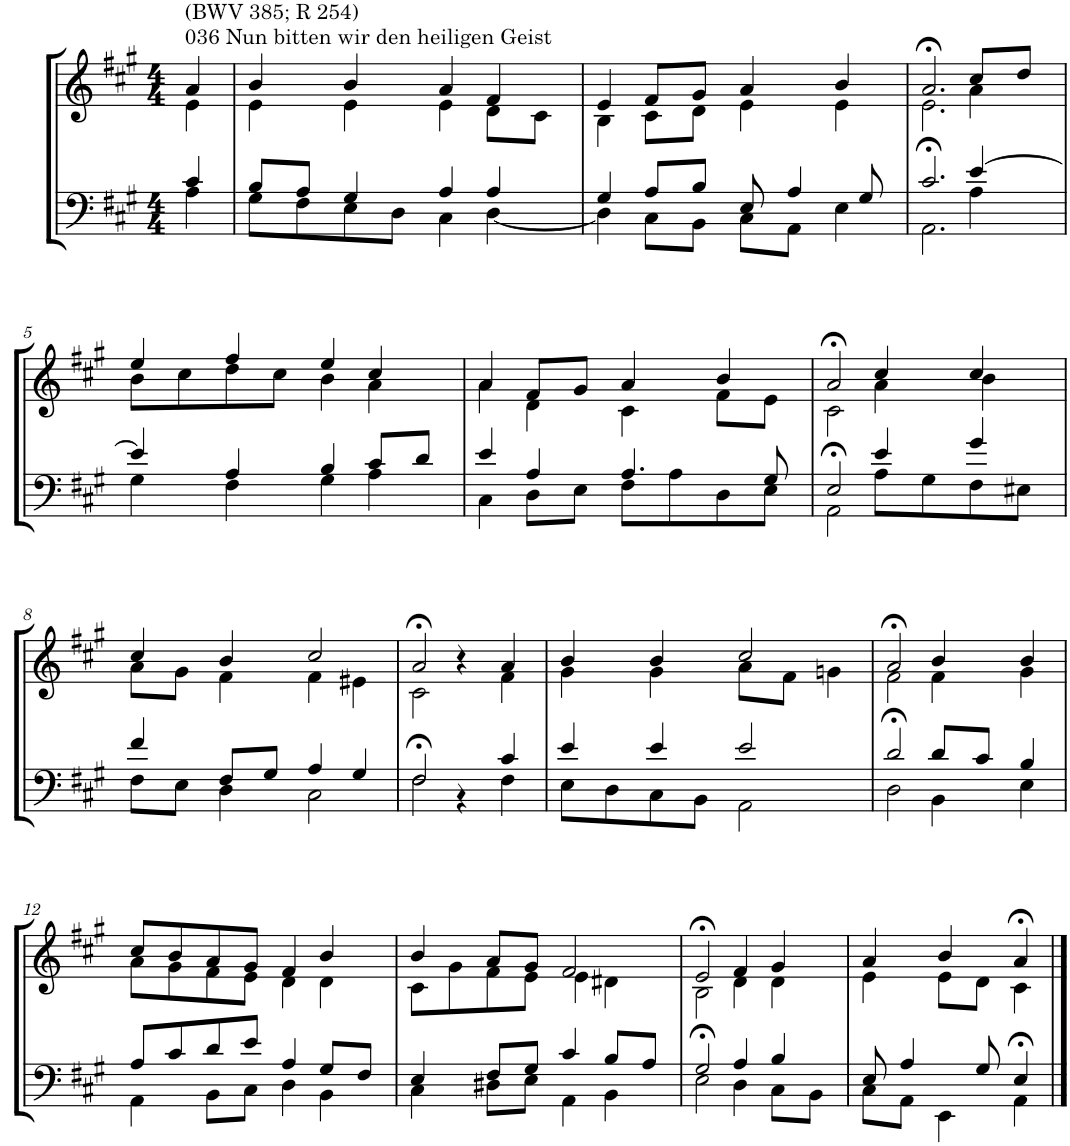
**kern	**kern
*part2	*part1
*staff2	*staff1
*I"Tenor/Baß	*I"Sopran/Alt
*clefF4	*clefG2
*k[f#c#g#]	*k[f#c#g#]
*M4/4	*M4/4
=1	=1
*^	*^
!	!	!LO:TX:a:t=036 Nun bitten wir den heiligen Geist	!
!	!	!LO:TX:a:t=(BWV 385; R 254)	!
4c#/	4A\	4a/	4e\
=2	=2	=2	=2
8B/L	8G#\L	4b/	4e\
8A/J	8F#\	.	.
4G#/	8E\	4b/	4e\
.	8D\J	.	.
4A/	4C#\	4a/	4e\
4A/	[4D\	4f#/	8d\L
.	.	.	8c#\J
=3	=3	=3	=3
4G#/	4D\]	4e/	4B\
8A/L	8C#\L	8f#/L	8c#\L
8B/J	8BB\J	8g#/J	8d\J
8E/	8C#\L	4a/	4e\
4A/	8AA\J	.	.
.	4E\	4b/	4e\
8G#/	.	.	.
=4	=4	=4	=4
2.c#/	2.AA>\	2.a>/	2.e\
[4e/	4A\	8cc#/L	4a\
.	.	8dd/J	.
!!LO:LB:g=z	!!
=5	=5	=5	=5
4e/]	4G#\	4ee/	8b\L
.	.	.	8cc#\
4A/	4F#\	4ff#/	8dd\
.	.	.	8cc#\J
4B/	4G#\	4ee/	4b\
8c#/L	4A\	4cc#/	4a\
8d/J	.	.	.
=6	=6	=6	=6
4e/	4C#\	4a/	4a\
4A/	8D\L	8f#/L	4d\
.	8E\J	8g#/J	.
4.A/	8F#\L	4a/	4c#\
.	8A\	.	.
.	8D\	4b/	8f#\L
8G#/	8E\J	.	8e\J
=7	=7	=7	=7
2E/	2AA>\	2a>/	2c#\
4e/	8A\L	4cc#/	4a\
.	8G#\	.	.
4g#/	8F#\	4cc#/	4b\
.	8E#X\J	.	.
!!LO:LB:g=z	!!
=8	=8	=8	=8
4f#/	8F#\L	4cc#/	8a\L
.	8E\J	.	8g#\J
8F#/L	4D\	4b/	4f#\
8G#/J	.	.	.
4A/	2C#\	2cc#/	4f#\
4G#/	.	.	4e#X\
=9	=9	=9	=9
2F#/	2F#>\	2a>/	2c#\
4ryy	4r	4r	4ryy
4c#/	4F#\	4a/	4f#\
=10	=10	=10	=10
4e/	8E\L	4b/	4g#\
.	8D\	.	.
4e/	8C#\	4b/	4g#\
.	8BB\J	.	.
2e/	2AA\	2cc#/	8a\L
.	.	.	8f#\J
.	.	.	4gn\
=11	=11	=11	=11
2d/	2D>\	2a>/	2f#\
8d/L	4BB\	4b/	4f#\
8c#/J	.	.	.
4B/	4E\	4b/	4g#\
!!LO:LB:g=z	!!
=12	=12	=12	=12
8A/L	4AA\	8cc#/L	8a\L
8c#/	.	8b/	8g#\
8d/	8BB\L	8a/	8f#\
8e/J	8C#\J	8g#/J	8e\J
4A/	4D\	4f#/	4d\
8G#/L	4BB\	4b/	4d\
8F#/J	.	.	.
=13	=13	=13	=13
4E/	4C#\	4b/	8c#\L
.	.	.	8g#\
8F#/L	8D#X\L	8a/L	8f#\
8G#/J	8E\J	8g#/J	8e\J
4c#/	4AA\	2f#/	4e\
8B/L	4BB\	.	4d#X\
8A/J	.	.	.
=14	=14	=14	=14
2G#/	2E>\	2e>/	2B\
4A/	4D\	4f#/	4d\
4B/	8C#\L	4g#/	4d\
.	8BB\J	.	.
=15	=15	=15	=15
8E/	8C#\L	4a/	4e\
4A/	8AA\J	.	.
.	4EE\	4b/	8e\L
8G#/	.	.	8d\J
4E/	4AA>\	4a>/	4c#\
*v	*v	*	*
*	*v	*v
==	==
*-	*-
